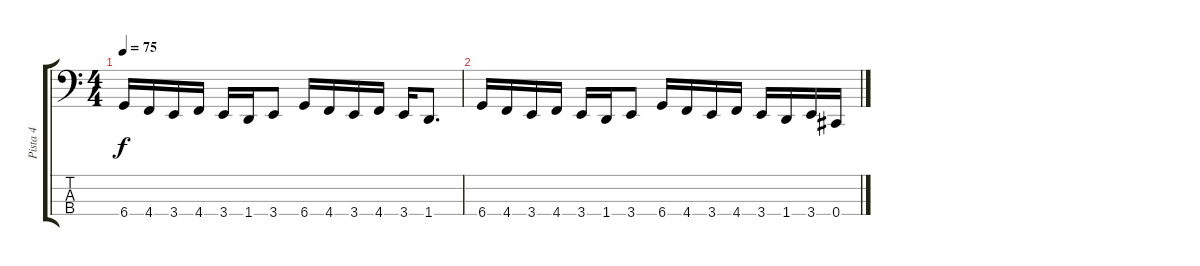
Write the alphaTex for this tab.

\track ("Pista 4" "Pista 4") {instrument electricbasspick}
\staff {score tabs}
\tuning (E2 B1 Gb1 Db1) {hide}
\ts (4 4)
\tempo 75
\clef f4
\ks c
6.4.16{dy f} 4.4.16 3.4.16 4.4.16 3.4.16 1.4.16 3.4.8 6.4.16 4.4.16 3.4.16 4.4.16 3.4.16 1.4.8{d} |
6.4.16 4.4.16 3.4.16 4.4.16 3.4.16 1.4.16 3.4.8 6.4.16 4.4.16 3.4.16 4.4.16 3.4.16 1.4.16 3.4.16 0.4.16
